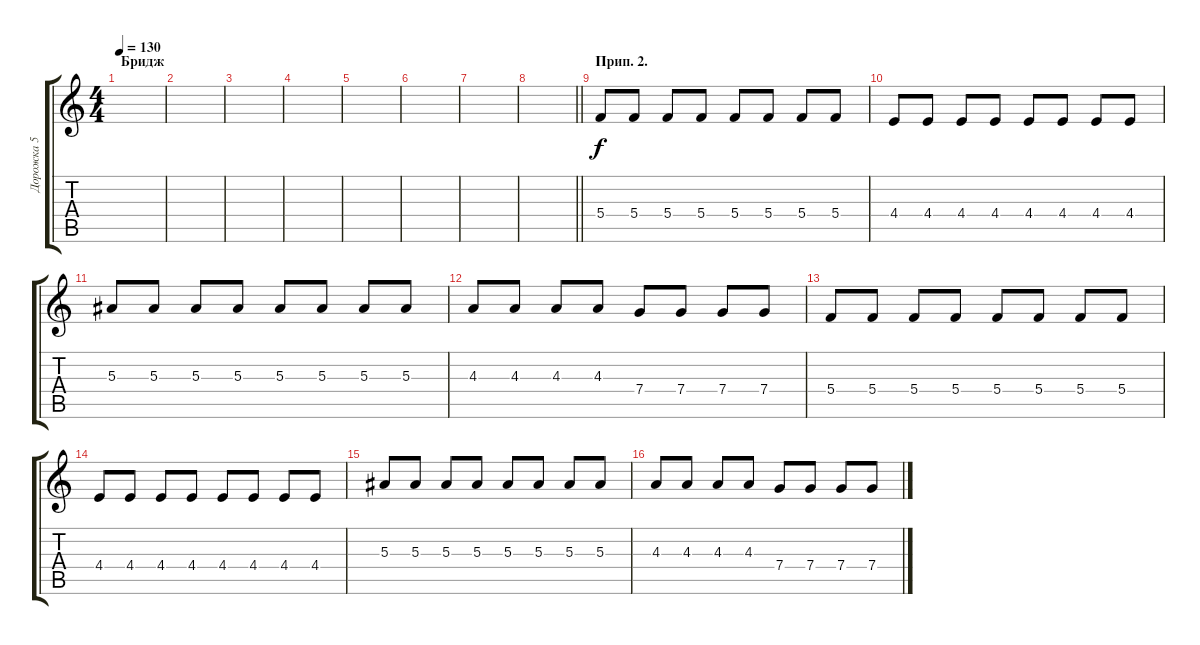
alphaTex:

\track ("Дорожка 5" "Дорожка 5") {instrument acousticguitarsteel}
\staff {score tabs}
\tuning (D4 A3 F3 C3 G2 D2) {hide}
\ts (4 4)
\section ("" "Бридж")
\tempo 130
\clef g2
\ks c
|
|
|
|
|
|
|
\barLineRight lightlight
|
\section ("" "Прип. 2.")
5.4.8 5.4.8 5.4.8 5.4.8 5.4.8 5.4.8 5.4.8 5.4.8 |
4.4.8 4.4.8 4.4.8 4.4.8 4.4.8 4.4.8 4.4.8 4.4.8 |
5.3.8 5.3.8 5.3.8 5.3.8 5.3.8 5.3.8 5.3.8 5.3.8 |
4.3.8 4.3.8 4.3.8 4.3.8 7.4.8 7.4.8 7.4.8 7.4.8 |
5.4.8 5.4.8 5.4.8 5.4.8 5.4.8 5.4.8 5.4.8 5.4.8 |
4.4.8 4.4.8 4.4.8 4.4.8 4.4.8 4.4.8 4.4.8 4.4.8 |
5.3.8 5.3.8 5.3.8 5.3.8 5.3.8 5.3.8 5.3.8 5.3.8 |
4.3.8 4.3.8 4.3.8 4.3.8 7.4.8 7.4.8 7.4.8 7.4.8
